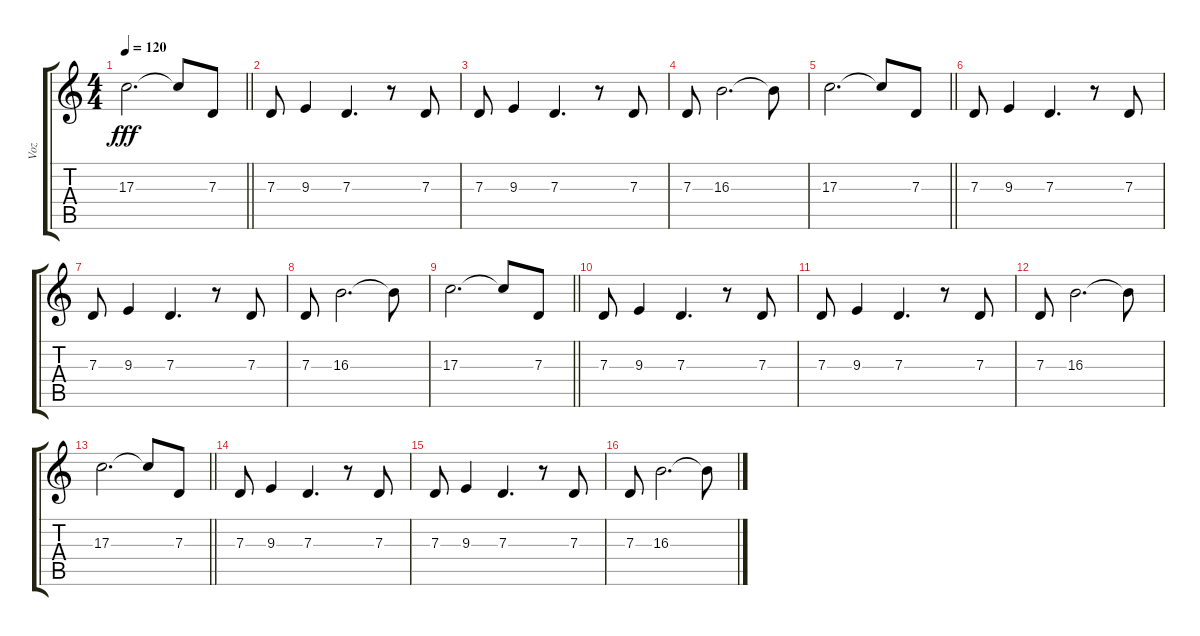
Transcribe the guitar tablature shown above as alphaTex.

\track ("Voz" "Voz") {instrument tenorsax}
\staff {score tabs}
\tuning (E4 B3 G3 D3 A2 E2) {hide}
\ts (4 4)
\tempo 120
\clef g2
\barLineRight lightlight
\ks c
17.3.2{d dy fff} 17.3{t}.8 7.3.8 |
7.3.8 9.3.4 7.3.4{d} r.8 7.3.8 |
7.3.8 9.3.4 7.3.4{d} r.8 7.3.8 |
7.3.8 16.3.2{d} 16.3{t}.8 |
\barLineRight lightlight
17.3.2{d} 17.3{t}.8 7.3.8 |
7.3.8 9.3.4 7.3.4{d} r.8 7.3.8 |
7.3.8 9.3.4 7.3.4{d} r.8 7.3.8 |
7.3.8 16.3.2{d} 16.3{t}.8 |
\barLineRight lightlight
17.3.2{d} 17.3{t}.8 7.3.8 |
7.3.8 9.3.4 7.3.4{d} r.8 7.3.8 |
7.3.8 9.3.4 7.3.4{d} r.8 7.3.8 |
7.3.8 16.3.2{d} 16.3{t}.8 |
\barLineRight lightlight
17.3.2{d} 17.3{t}.8 7.3.8 |
7.3.8 9.3.4 7.3.4{d} r.8 7.3.8 |
7.3.8 9.3.4 7.3.4{d} r.8 7.3.8 |
7.3.8 16.3.2{d} 16.3{t}.8
